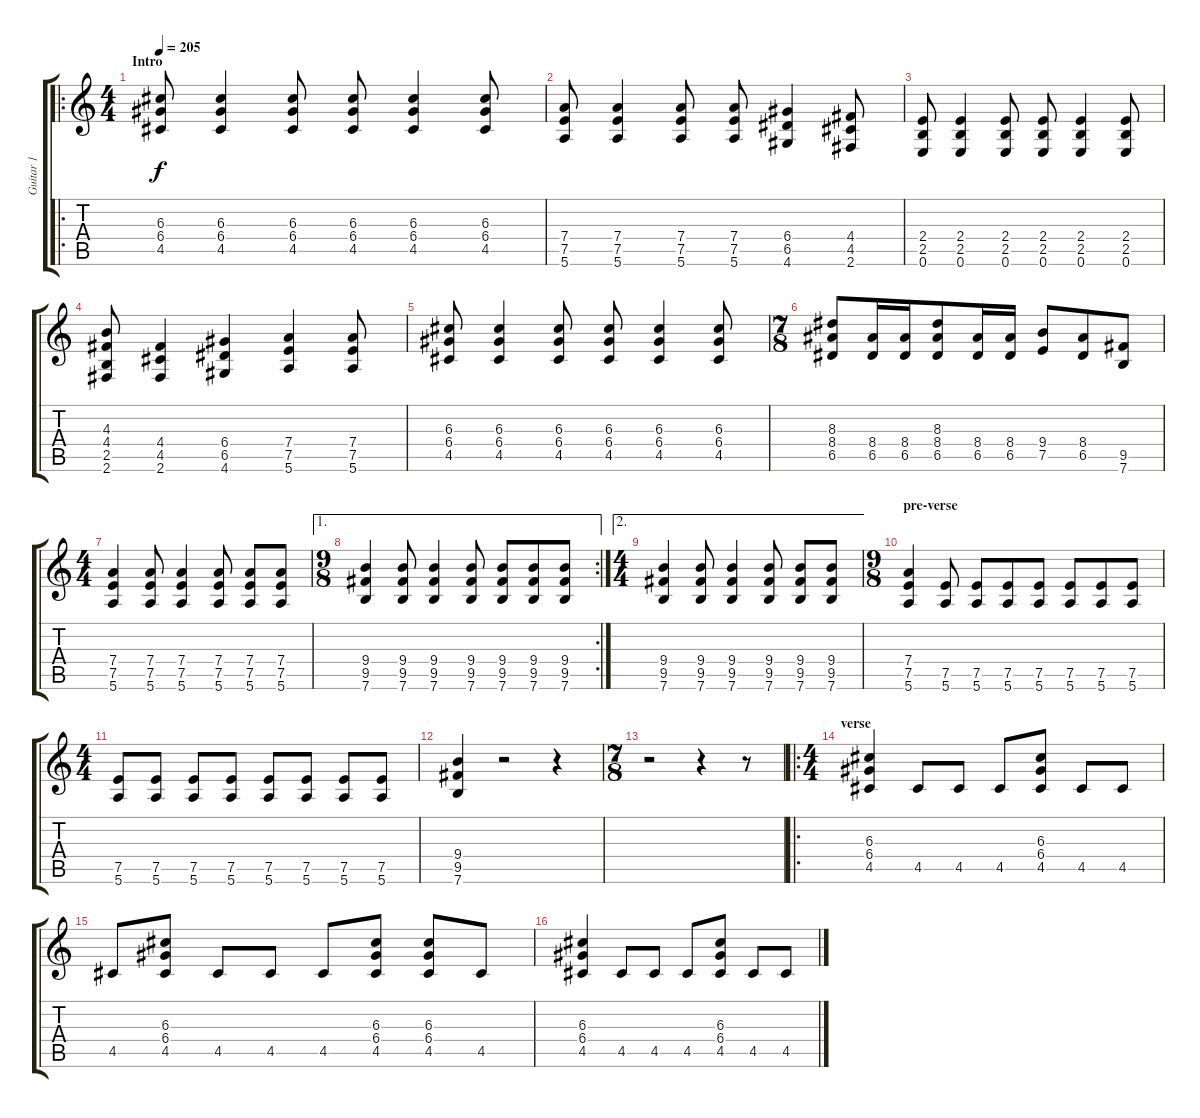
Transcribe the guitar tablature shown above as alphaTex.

\track ("Guitar 1" "Guitar 1") {instrument distortionguitar}
\staff {score tabs}
\tuning (E4 B3 G3 D3 A2 E2) {hide}
\ro
\ts (4 4)
\section ("" "Intro")
\tempo 205
\clef g2
\ks c
(6.3 6.4 4.5).8{dy f instrument distortionguitar} (6.3 6.4 4.5).4 (6.3 6.4 4.5).8 (6.3 6.4 4.5).8 (6.3 6.4 4.5).4 (6.3 6.4 4.5).8 |
(7.4 7.5 5.6).8 (7.4 7.5 5.6).4 (7.4 7.5 5.6).8 (7.4 7.5 5.6).8 (6.4 6.5 4.6).4 (4.4 4.5 2.6).8 |
(2.4 2.5 0.6).8 (2.4 2.5 0.6).4 (2.4 2.5 0.6).8 (2.4 2.5 0.6).8 (2.4 2.5 0.6).4 (2.4 2.5 0.6).8 |
(4.3 4.4 2.5 2.6).8 (4.4 4.5 2.6).4 (6.4 6.5 4.6).4 (7.4 7.5 5.6).4 (7.4 7.5 5.6).8 |
(6.3 6.4 4.5).8 (6.3 6.4 4.5).4 (6.3 6.4 4.5).8 (6.3 6.4 4.5).8 (6.3 6.4 4.5).4 (6.3 6.4 4.5).8 |
\ts (7 8)
(8.3 8.4 6.5).8 (8.4 6.5).16 (8.4 6.5).16 (8.3 8.4 6.5).8 (8.4 6.5).16 (8.4 6.5).16 (9.4 7.5).8 (8.4 6.5).8 (9.5 7.6).8 |
\ts (4 4)
(7.4 7.5 5.6).4 (7.4 7.5 5.6).8 (7.4 7.5 5.6).4 (7.4 7.5 5.6).8 (7.4 7.5 5.6).8 (7.4 7.5 5.6).8 |
\ae 1
\rc 2
\ts (9 8)
(9.4 9.5 7.6).4 (9.4 9.5 7.6).8 (9.4 9.5 7.6).4 (9.4 9.5 7.6).8 (9.4 9.5 7.6).8 (9.4 9.5 7.6).8 (9.4 9.5 7.6).8 |
\ae 2
\ts (4 4)
(9.4 9.5 7.6).4 (9.4 9.5 7.6).8 (9.4 9.5 7.6).4 (9.4 9.5 7.6).8 (9.4 9.5 7.6).8 (9.4 9.5 7.6).8 |
\ts (9 8)
\section ("" "pre-verse")
(7.4 7.5 5.6).4 (7.5 5.6).8 (7.5 5.6).8 (7.5 5.6).8 (7.5 5.6).8 (7.5 5.6).8 (7.5 5.6).8 (7.5 5.6).8 |
\ts (4 4)
(7.5 5.6).8 (7.5 5.6).8 (7.5 5.6).8 (7.5 5.6).8 (7.5 5.6).8 (7.5 5.6).8 (7.5 5.6).8 (7.5 5.6).8 |
(9.4 9.5 7.6).4 r.2 r.4 |
\ts (7 8)
r.2 r.4 r.8 |
\ro
\ts (4 4)
\section ("" "verse")
(6.3 6.4 4.5).4 4.5.8 4.5.8 4.5.8 (6.3 6.4 4.5).8 4.5.8 4.5.8 |
4.5.8 (6.3 6.4 4.5).8 4.5.8 4.5.8 4.5.8 (6.3 6.4 4.5).8 (6.3 6.4 4.5).8 4.5.8 |
(6.3 6.4 4.5).4 4.5.8 4.5.8 4.5.8 (6.3 6.4 4.5).8 4.5.8 4.5.8
